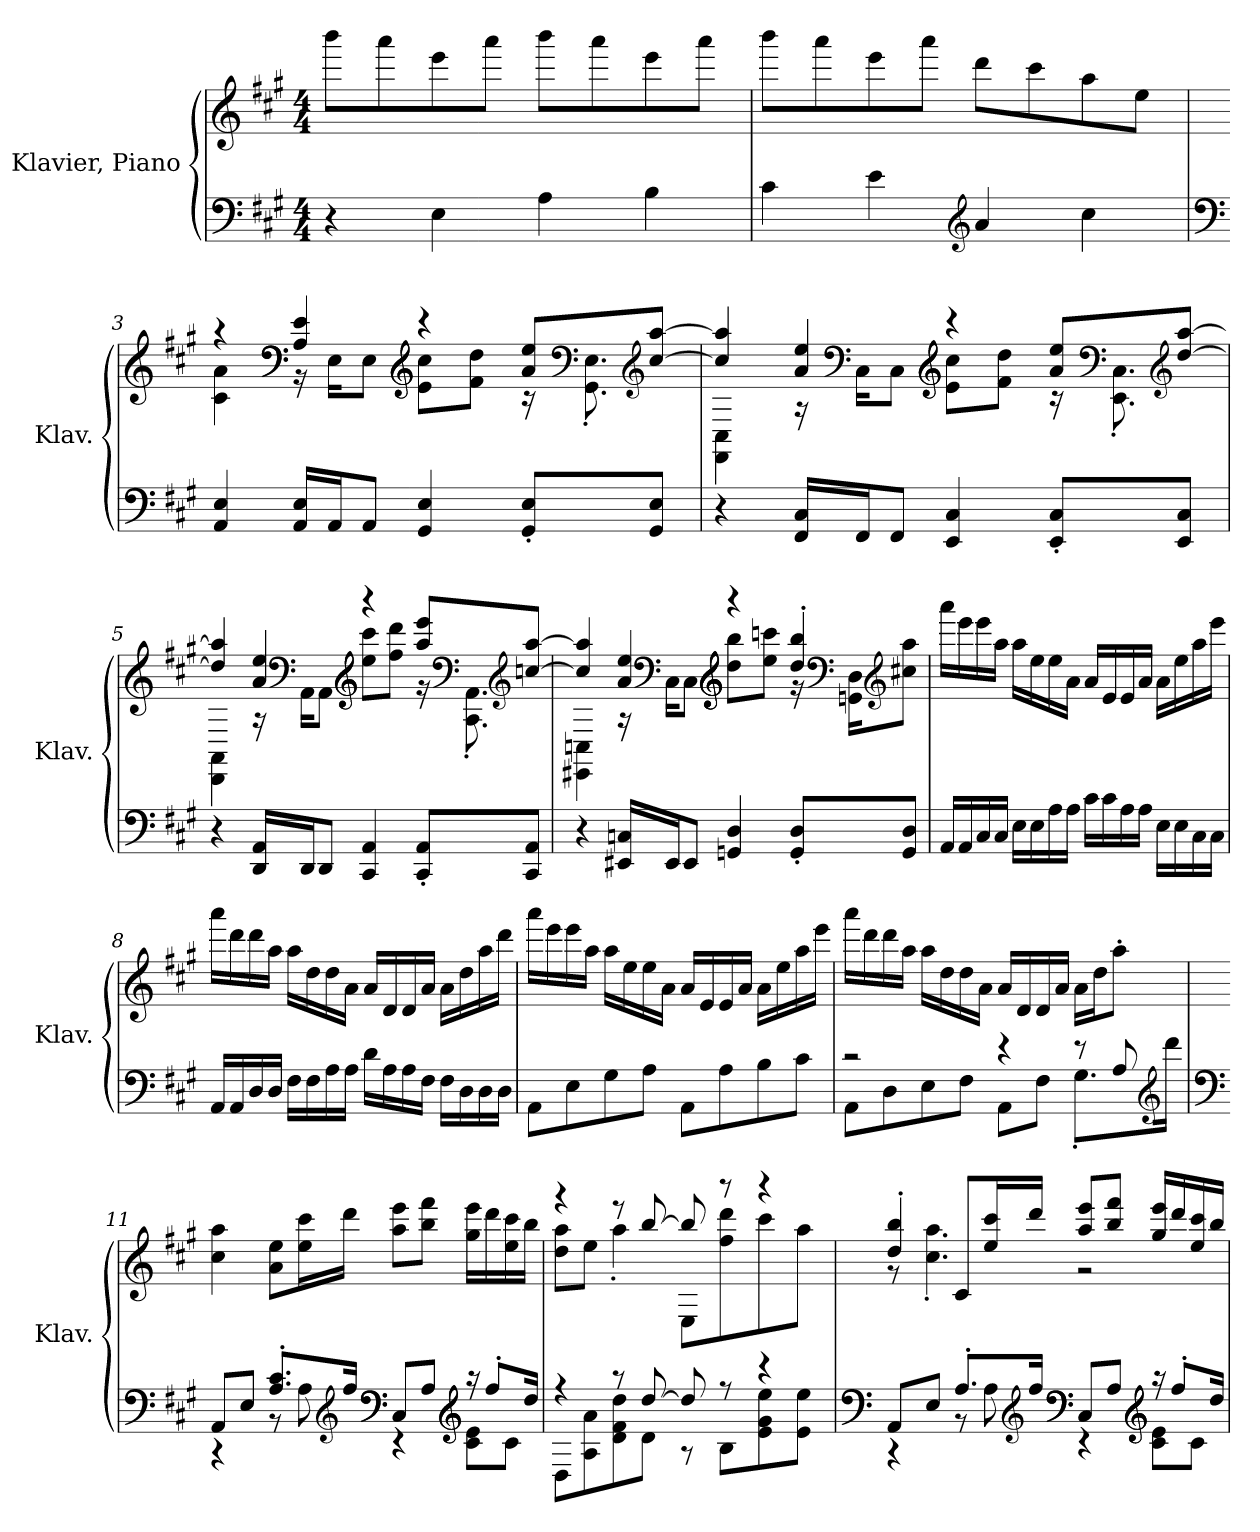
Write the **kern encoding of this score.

**kern	**kern
*part1	*part1
*staff2	*staff1
*I"Klavier, Piano	*
*I'Klav.	*
*clefF4	*clefG2
*k[f#c#g#]	*k[f#c#g#]
*M4/4	*M4/4
*MM90	*MM90
=1	=1
4r	8bbb\L
.	8aaa\
4E\	8eee\
.	8aaa\J
4A\	8bbb\L
.	8aaa\
4B\	8eee\
.	8aaa\J
=2	=2
4c#\	8bbb\L
.	8aaa\
4e\	8eee\
.	8aaa\J
*clefG2	*
4a/	8ddd\L
.	8ccc#\
4cc#\	8aa\
.	8ee\J
!!LO:LB:g=z
=3	=3
*clefF4	*
*	*^
4AA/ 4E/	4r	4c#\ 4a\
*	*clefF4	*
16AA/ 16E/LL	4A/ 4e/	16r
16AA/J	.	16E\KL
8AA/J	.	8E\J
*	*clefG2	*
4GG#/ 4E/	4r	8e\ 8cc#\L
.	.	8f#\ 8dd\J
8GG#/' 8E/'L	8a/ 8ee/L	16r
*	*clefF4	*
.	.	8.GG#\' 8.E\'
*	*clefG2	*
8GG#/ 8E/J	[8cc#/ [8aa/J	.
=4	=4	=4
4r	4cc#/] 4aa/]	4FF#\ 4C#\
16FF#/ 16C#/LL	4a/ 4ee/	16r
*	*clefF4	*
16FF#/J	.	16C#\KL
8FF#/J	.	8C#\J
*	*clefG2	*
4EE/ 4C#/	4r	8e\ 8cc#\L
.	.	8f#\ 8dd\J
8EE/' 8C#/'L	8a/ 8ee/L	16r
*	*clefF4	*
.	.	8.EE\' 8.C#\'
*	*clefG2	*
8EE/ 8C#/J	[8dd/ [8aa/J	.
!!LO:LB:g=z	!!
=5	=5	=5
4r	4dd/] 4aa/]	4DD\ 4AA\
16DD/ 16AA/LL	4a/ 4ee/	16r
*	*clefF4	*
16DD/J	.	16AA\KL
8DD/J	.	8AA\J
*	*clefG2	*
4CC#/ 4AA/	4r	8ee\ 8ccc#\L
.	.	8ff#\ 8ddd\J
8CC#/' 8AA/'L	8aa/ 8eee/L	16r
*	*clefF4	*
.	.	8.CC#\' 8.AA\'
*	*clefG2	*
8CC#/ 8AA/J	[8ccn/ [8aa/J	.
=6	=6	=6
*	*	*^
4r	4cc/] 4aa/]	4EE#X\ 4Cn\	2ryy
16EE#X/ 16Cn/LL	4a/ 4ee/	16r	.
*	*clefF4	*	*
16EE#/J	.	16C\KL	.
8EE#/J	.	8C\J	.
*	*clefG2	*	*
4GGn/ 4D/	4r	8dd\ 8bb\L	16ryy
*	*MM89	*	*
.	.	.	4..ryy
.	.	8ee\ 8cccn\J	.
8GG/' 8D/'L	4dd/' 4bb/'	16r	.
*	*clefF4	*	*
*	*MM88	*	*
.	.	16GGn\ 16D\KL	.
*	*clefG2	*	*
8GG/ 8D/J	.	8cc#X\ 8aa\J	.
*	*v	*v	*v
!!LO:LB:g=z
=7	=7
*	*MM90
16AA/LL	16aaa\LL
16AA/	16eee\
16C#/	16eee\
16C#/JJ	16aa\JJ
16E\LL	16aa\LL
16E\	16ee\
16A\	16ee\
16A\JJ	16a\JJ
16c#\LL	16a/LL
16c#\	16e/
16A\	16e/
16A\JJ	16a/JJ
16E\LL	16a\LL
16E\	16ee\
16C#\	16aa\
16C#\JJ	16eee\JJ
=8	=8
16AA/LL	16aaa\LL
16AA/	16ddd\
16D/	16ddd\
16D/JJ	16aa\JJ
16F#\LL	16aa\LL
16F#\	16dd\
16A\	16dd\
16A\JJ	16a\JJ
16d\LL	16a/LL
*	*MM89
16A\	16d/
16A\	16d/
16F#\JJ	16a/JJ
16F#\LL	16a\LL
*	*MM88
16D\	16dd\
16D\	16aa\
16D\JJ	16ddd\JJ
!!LO:LB:g=z
=9	=9
*	*MM90
8AA\L	16aaa\LL
.	16eee\
8E\	16eee\
.	16aa\JJ
8G#\	16aa\LL
.	16ee\
8A\J	16ee\
.	16a\JJ
8AA\L	16a/LL
.	16e/
8A\	16e/
.	16a/JJ
8B\	16a\LL
.	16ee\
8c#\J	16aa\
.	16eee\JJ
=10	=10
*^	*
2r	8AA\L	16aaa\LL
.	.	16ddd\
.	8D\	16ddd\
.	.	16aa\JJ
.	8E\	16aa\LL
.	.	16dd\
.	8F#\J	16dd\
.	.	16a\JJ
4r	8AA\L	16a/LL
.	.	16d/
.	8F#\J	16d/
.	.	16a/JJ
8r	8.G#'\L	16a\LL
.	.	16dd\J
8A/	.	8aa'\J
*clefG2	*	*
.	16ddd\Jk	.
!!LO:PB:g=z
=11	=11	=11
*clefF4	*	*
8AA/L	4r	4cc#\ 4aa\
8E/J	.	.
8.A/' 8.c#/'L	8r	8a\ 8ee\L
.	8A\	16ee\ 16ccc#\L
*clefG2	*	*
16ff#/Jk	.	16ddd\JJ
*clefF4	*	*
8C#/L	4r	8aa\ 8eee\L
8A/J	.	8bb\ 8fff#\J
*clefG2	*	*
16r	8c#\ 8e\L	16gg#\ 16eee\LL
8ff#'/L	.	16ddd\
.	8c#\J	16ee\ 16ccc#\
16dd/Jk	.	16bb\JJ
=12	=12	=12
*	*	*^
*	*	*	*^
*	*	*	*	*^
*	*	*	*	*	*^
4r	8D\L	4r	8dd\ 8aa\L	2ryy	2ryy	2ryy
.	8A\ 8a\	.	8ee\J	.	.	.
8r	8d\ 8f#\ 8dd\	8r	4aa'\	.	.	.
[8dd/	8d\J	[8bb/	.	.	.	.
8dd/]	8r	8bb/]	8E\L	16ryy	8.ryy	4ryy
*	*	*MM89	*	*	*	*
.	.	.	.	4..ryy	.	.
8r	8B\L	8r	8ff#\ 8ddd\	.	.	.
*	*	*MM88	*	*	*	*
.	.	.	.	.	4ryy	.
4r	8e\ 8g#\ 8ee\	4r	8ccc#\	.	.	16ryy
*	*	*MM87	*	*	*	*
.	.	.	.	.	.	8.ryy
.	8e\ 8ee\J	.	8aa\J	.	.	.
*	*	*MM86	*	*	*	*
.	.	.	.	.	16ryy	.
*	*	*v	*v	*v	*v	*v
!!LO:LB:g=z
=13	=13	=13
*clefF4	*	*
*	*	*^
*	*	*	*^
8AA/L	4r	4dd/' 4bb/'	8r	16ryy
*	*	*MM90	*	*
.	.	.	.	2...ryy
8E/J	.	.	4.cc#\' 4.aa\'	.
8.A'/L	8r	8c#/L	.	.
.	8A\	16ee/ 16ccc#/L	.	.
*clefG2	*	*	*	*
16ff#/Jk	.	16ddd/JJ	.	.
*clefF4	*	*	*	*
8C#/L	4r	8aa/ 8eee/L	2r	.
8A/J	.	8bb/ 8fff#/J	.	.
*clefG2	*	*	*	*
16r	8c#\ 8e\L	16gg#/ 16eee/LL	.	.
8ff#'/L	.	16ddd/	.	.
.	8c#\J	16ee/ 16ccc#/	.	.
16dd/Jk	.	16bb/JJ	.	.
*v	*v	*	*	*
*	*v	*v	*v
=	=
*-	*-
